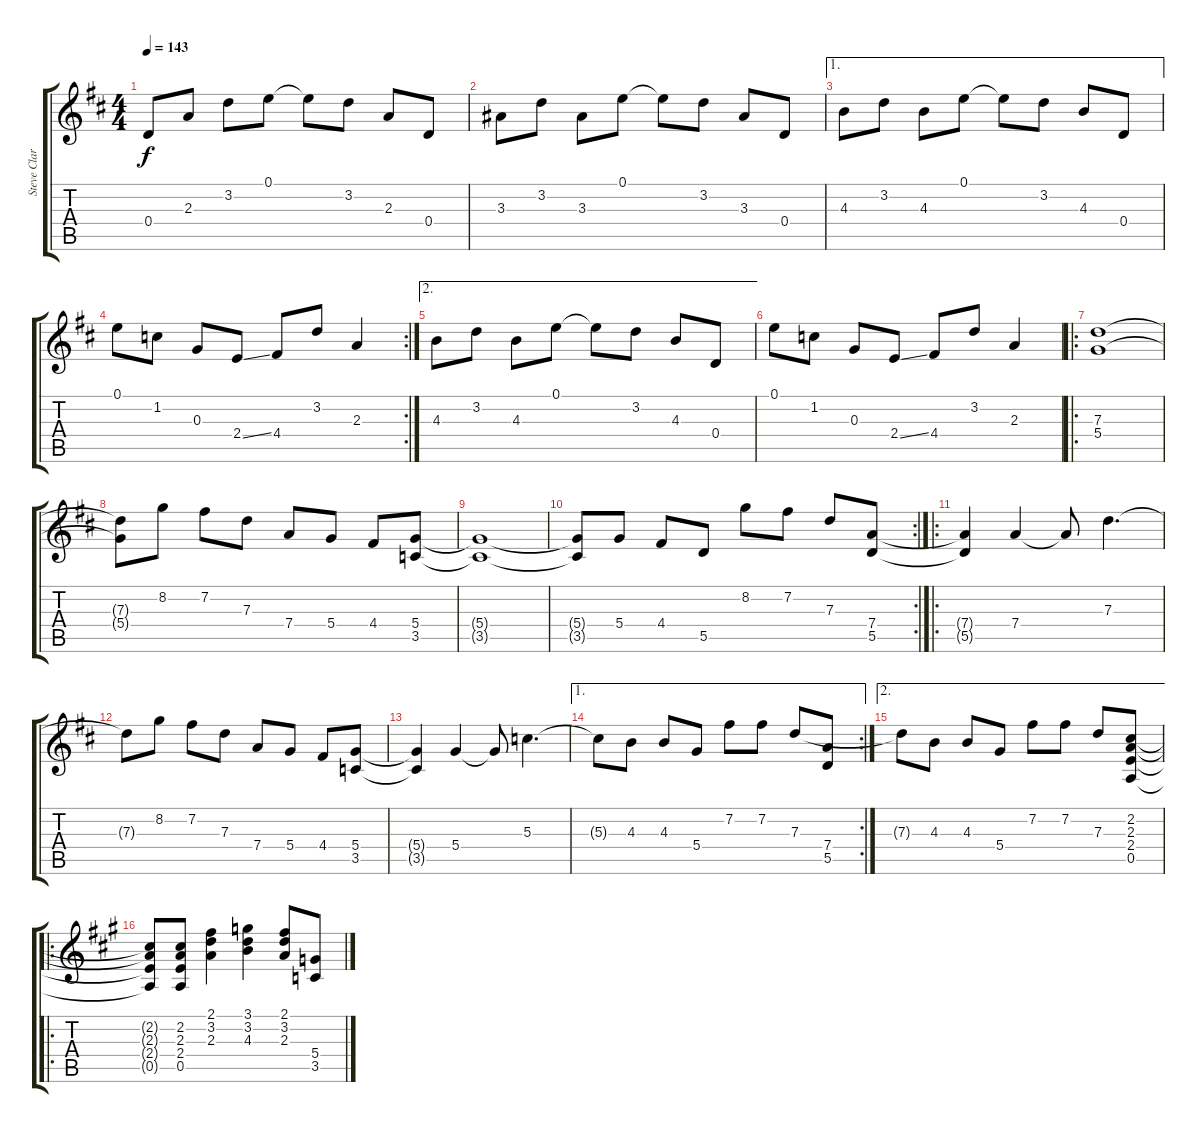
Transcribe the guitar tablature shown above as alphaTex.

\track ("Steve Clark" "Steve Clar") {instrument distortionguitar}
\staff {score tabs}
\tuning (E4 B3 G3 D3 A2 E2) {hide}
\ts (4 4)
\tempo 143
\clef g2
\ks d
0.4.8{dy f} 2.3.8 3.2.8 0.1.8 0.1{t}.8 3.2.8 2.3.8 0.4.8 |
3.3.8 3.2.8 3.3.8 0.1.8 0.1{t}.8 3.2.8 3.3.8 0.4.8 |
\ae 1
4.3.8 3.2.8 4.3.8 0.1.8 0.1{t}.8 3.2.8 4.3.8 0.4.8 |
\rc 2
0.1.8 1.2.8 0.3.8 2.4{ss}.8 4.4.8 3.2.8 2.3.4 |
\ae 2
4.3.8 3.2.8 4.3.8 0.1.8 0.1{t}.8 3.2.8 4.3.8 0.4.8 |
0.1.8 1.2.8 0.3.8 2.4{ss}.8 4.4.8 3.2.8 2.3.4 |
\ro
(7.3 5.4).1{instrument distortionguitar} |
(7.3{t} 5.4{t}).8 8.2.8 7.2.8 7.3.8 7.4.8 5.4.8 4.4.8 (5.4 3.5).8 |
(5.4{t} 3.5{t}).1 |
\rc 2
(5.4{t} 3.5{t}).8 5.4.8 4.4.8 5.5.8 8.2.8 7.2.8 7.3.8 (7.4 5.5).8 |
\ro
(7.4{t} 5.5{t}).4 7.4.4 7.4{t}.8 7.3.4{d} |
7.3{t}.8 8.2.8 7.2.8 7.3.8 7.4.8 5.4.8 4.4.8 (5.4 3.5).8 |
(5.4{t} 3.5{t}).4 5.4.4 5.4{t}.8 5.3.4{d} |
\ae 1
\rc 2
5.3{t}.8 4.3.8 4.3.8 5.4.8 7.2.8 7.2.8 7.3.8 (7.4 5.5).8 |
\ae 2
7.3{t}.8 4.3.8 4.3.8 5.4.8 7.2.8 7.2.8 7.3.8 (2.2 2.3 2.4 0.5).8 |
\ro
\ks a
(2.2{t} 2.3{t} 2.4{t} 0.5{t}).8 (2.2 2.3 2.4 0.5).8 (2.1 3.2 2.3).4 (3.1 3.2 4.3).4 (2.1 3.2 2.3).8 (5.4 3.5).8
